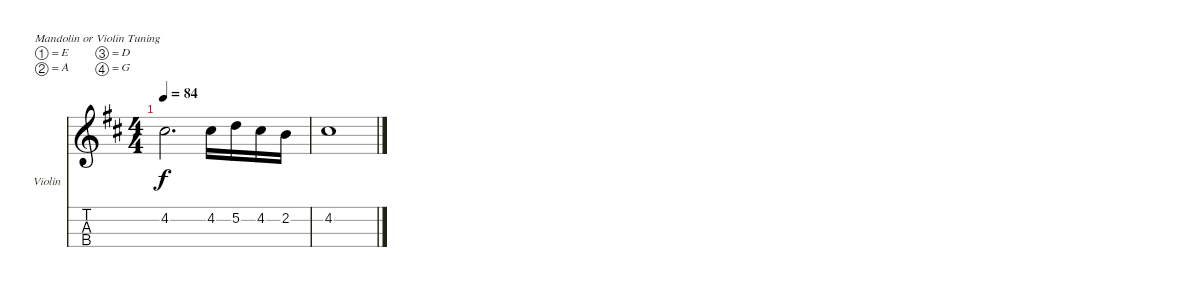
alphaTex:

\bracketExtendMode nobrackets
\firstSystemTrackNameOrientation horizontal
\otherSystemsTrackNameOrientation horizontal
\defaultBarNumberDisplay FirstOfSystem
\track ("Violin" "Violin") {instrument violin}
\staff {score tabs}
\tuning (E5 A4 D4 G3)
\ts (4 4)
\tempo 84
\clef g2
\scale
0.328125
\ks d
4.2.2{d dy f} 4.2.16 5.2.16 4.2.16 2.2.16 |
\scale
0.671875 4.2.1
